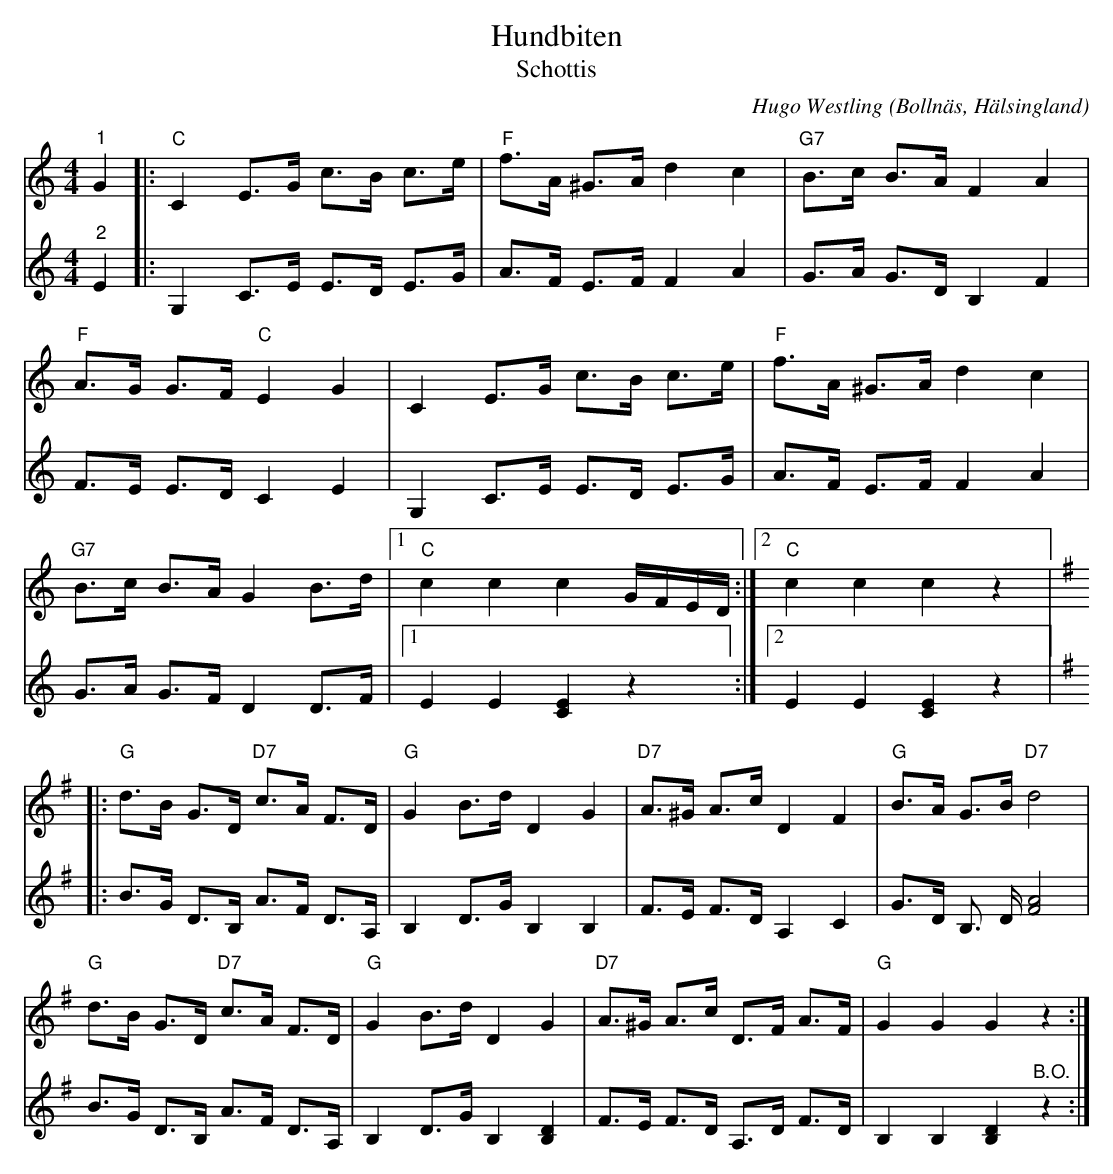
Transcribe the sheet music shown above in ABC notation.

X:1
T:Hundbiten
T:Schottis
C:Hugo Westling
O:Bollnäs, Hälsingland
L:1/8
M:4/4
K:C
V:1
"^1" G2 |:"C" C2 E>G c>B c>e |"F" f>A ^G>A d2 c2 |"G7" B>c B>A F2 A2 |
"F" A>G G>F"C" E2 G2 | C2 E>G c>B c>e |"F" f>A ^G>A d2 c2 |
"G7" B>c B>A G2 B>d |1 "C" c2 c2 c2 G/F/E/D/ :|2"C" c2 c2 c2 z2 |:
[K:G]"G" d>B G>D"D7" c>A F>D |"G" G2 B>d D2 G2 | "D7" A>^G A>c D2 F2 |"G" B>A G>B"D7" d4 |
"G" d>B G>D"D7" c>A F>D |"G" G2 B>d D2 G2 | "D7" A>^G A>c D>F A>F |"G" G2 G2 G2 z2 :|
V:2
"^2" E2 |: G,2 C>E E>D E>G | A>F E>F F2 A2 | G>A G>D B,2 F2 |
F>E E>D C2 E2 | G,2 C>E E>D E>G | A>F E>F F2 A2 |
G>A G>F D2 D>F |1 E2 E2 [CE]2 z2 :|2 E2 E2 [CE]2 z2 |:
[K:G] B>G D>B, A>F D>A, | B,2 D>G B,2 B,2 | F>E F>D A,2 C2 | G>D B,3/2 D/ [FA]4 |
B>G D>B, A>F D>A, | B,2 D>G B,2 [B,D]2 | F>E F>D A,>D F>D | B,2 B,2 [B,D]2"^B.O." z2 :|
